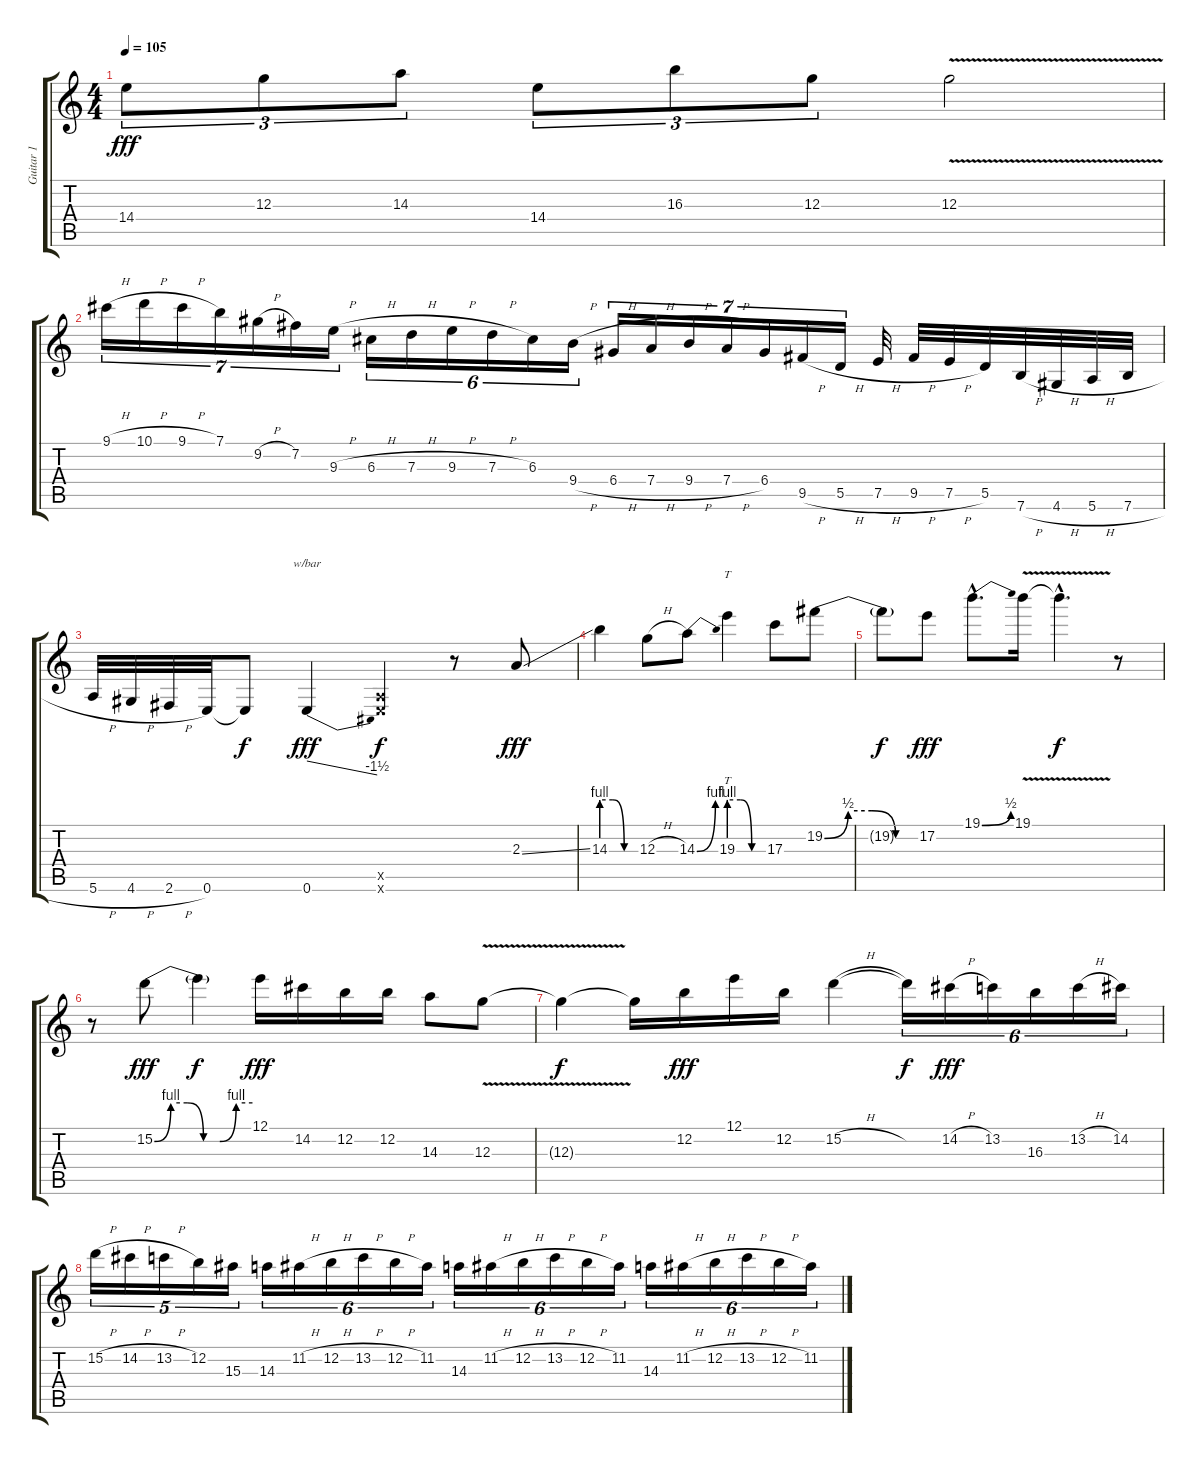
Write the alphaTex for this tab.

\track ("Guitar 1" "Guitar 1") {instrument distortionguitar}
\staff {score tabs}
\tuning (E4 B3 G3 D3 A2 E2) {hide}
\ts (4 4)
\tempo 105
\clef g2
\ks c
14.4.8{tu (3 2) dy fff} 12.3.8{tu (3 2)} 14.3.8{tu (3 2)} 14.4.8{tu (3 2)} 16.3.8{tu (3 2)} 12.3.8{tu (3 2)} 12.3{v}.2 |
9.1{h}.16{tu (7 4)} 10.1{h}.16{tu (7 4)} 9.1{h}.16{tu (7 4)} 7.1.16{tu (7 4)} 9.2{h}.16{tu (7 4)} 7.2.16{tu (7 4)} 9.3{h}.16{tu (7 4)} 6.3{h}.16{tu (6 4)} 7.3{h}.16{tu (6 4)} 9.3{h}.16{tu (6 4)} 7.3{h}.16{tu (6 4)} 6.3.16{tu (6 4)} 9.4{h}.16{tu (6 4)} 6.4{h}.16{tu (7 4)} 7.4{h}.16{tu (7 4)} 9.4{h}.16{tu (7 4)} 7.4{h}.16{tu (7 4)} 6.4.16{tu (7 4)} 9.5{h}.16{tu (7 4)} 5.5{h}.16{tu (7 4)} 7.5{h}.32 9.5{h}.32 7.5{h}.32 5.5.32 7.6{h}.32 4.6{h}.32 5.6{h}.32 7.6{h}.32 |
5.6{h}.32 4.6{h}.32 2.6{h}.32 0.6.32 0.6{t}.8{dy f} 0.6.4{tbe (dive default 0 0 60 -6) dy fff} (0.5{x} 0.6{x}).4{dy f} r.8 2.3{ss}.8{dy fff} |
14.3{be (custom 0 4 20 4 40 0 60 0)}.4 12.3{h}.8 14.3{be (bend 0 0 60 4)}.8 19.3{be (custom 0 4 20 4 40 0 60 0)}.4{tt} 17.3.8 19.2{be (custom 0 0 15 2 30 2 45 0 60 0)}.8 |
19.2{t}.8{dy f} 17.2.8{dy fff} 19.1{be (bend 0 0 60 2) hac}.8{d} 19.1{v}.16 19.1{hac t}.4{d dy f} r.8 |
r.8 15.2{be (custom 0 0 10 4 20 4 30 0 40 0 50 4 60 4)}.8{dy fff} 15.2{t}.4{dy f} 12.1.16{dy fff} 14.2.16 12.2.16 12.2.16 14.3.8 12.3{v}.8 |
12.3{t}.4{dy f} 12.3{t}.16 12.2.16{dy fff} 12.1.16 12.2.16 15.2{h}.4 15.2{t}.16{tu (6 4) dy f} 14.2{h}.16{tu (6 4) dy fff} 13.2.16{tu (6 4)} 16.3.16{tu (6 4)} 13.2{h}.16{tu (6 4)} 14.2.16{tu (6 4)} |
15.2{h}.16{tu (5 4)} 14.2{h}.16{tu (5 4)} 13.2{h}.16{tu (5 4)} 12.2.16{tu (5 4)} 15.3.16{tu (5 4)} 14.3.16{tu (6 4)} 11.2{h}.16{tu (6 4)} 12.2{h}.16{tu (6 4)} 13.2{h}.16{tu (6 4)} 12.2{h}.16{tu (6 4)} 11.2.16{tu (6 4)} 14.3.16{tu (6 4)} 11.2{h}.16{tu (6 4)} 12.2{h}.16{tu (6 4)} 13.2{h}.16{tu (6 4)} 12.2{h}.16{tu (6 4)} 11.2.16{tu (6 4)} 14.3.16{tu (6 4)} 11.2{h}.16{tu (6 4)} 12.2{h}.16{tu (6 4)} 13.2{h}.16{tu (6 4)} 12.2{h}.16{tu (6 4)} 11.2.16{tu (6 4)}
